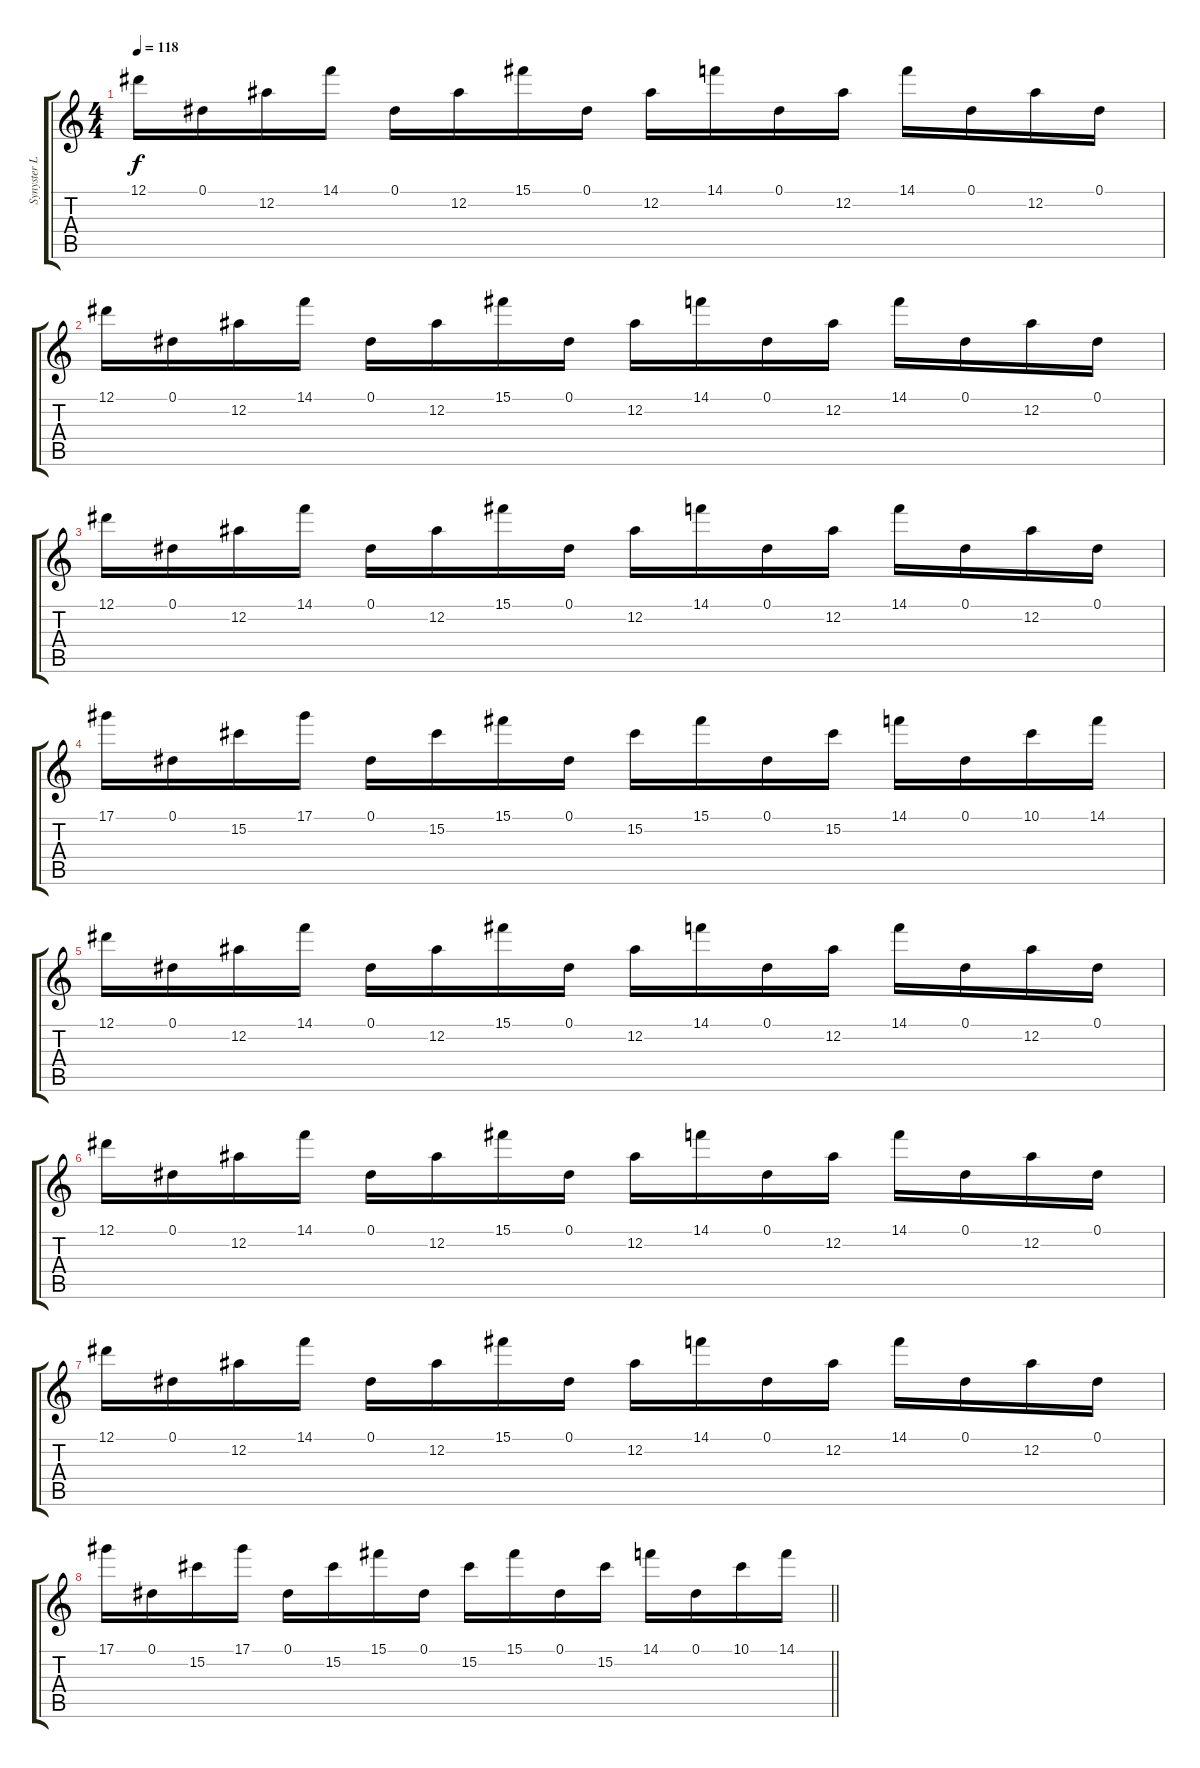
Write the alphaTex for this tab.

\track ("Synyster Lead" "Synyster L") {instrument overdrivenguitar}
\staff {score tabs}
\tuning (Eb4 Bb3 Gb3 Db3 Ab2 Db2) {hide}
\ts (4 4)
\tempo 118
\clef g2
\ks c
12.1.16{dy f} 0.1.16 12.2.16 14.1.16 0.1.16 12.2.16 15.1.16 0.1.16 12.2.16 14.1.16 0.1.16 12.2.16 14.1.16 0.1.16 12.2.16 0.1.16 |
12.1.16 0.1.16 12.2.16 14.1.16 0.1.16 12.2.16 15.1.16 0.1.16 12.2.16 14.1.16 0.1.16 12.2.16 14.1.16 0.1.16 12.2.16 0.1.16 |
12.1.16 0.1.16 12.2.16 14.1.16 0.1.16 12.2.16 15.1.16 0.1.16 12.2.16 14.1.16 0.1.16 12.2.16 14.1.16 0.1.16 12.2.16 0.1.16 |
17.1.16 0.1.16 15.2.16 17.1.16 0.1.16 15.2.16 15.1.16 0.1.16 15.2.16 15.1.16 0.1.16 15.2.16 14.1.16 0.1.16 10.1.16 14.1.16 |
12.1.16 0.1.16 12.2.16 14.1.16 0.1.16 12.2.16 15.1.16 0.1.16 12.2.16 14.1.16 0.1.16 12.2.16 14.1.16 0.1.16 12.2.16 0.1.16 |
12.1.16 0.1.16 12.2.16 14.1.16 0.1.16 12.2.16 15.1.16 0.1.16 12.2.16 14.1.16 0.1.16 12.2.16 14.1.16 0.1.16 12.2.16 0.1.16 |
12.1.16 0.1.16 12.2.16 14.1.16 0.1.16 12.2.16 15.1.16 0.1.16 12.2.16 14.1.16 0.1.16 12.2.16 14.1.16 0.1.16 12.2.16 0.1.16 |
\barLineRight lightlight
17.1.16 0.1.16 15.2.16 17.1.16 0.1.16 15.2.16 15.1.16 0.1.16 15.2.16 15.1.16 0.1.16 15.2.16 14.1.16 0.1.16 10.1.16 14.1.16
